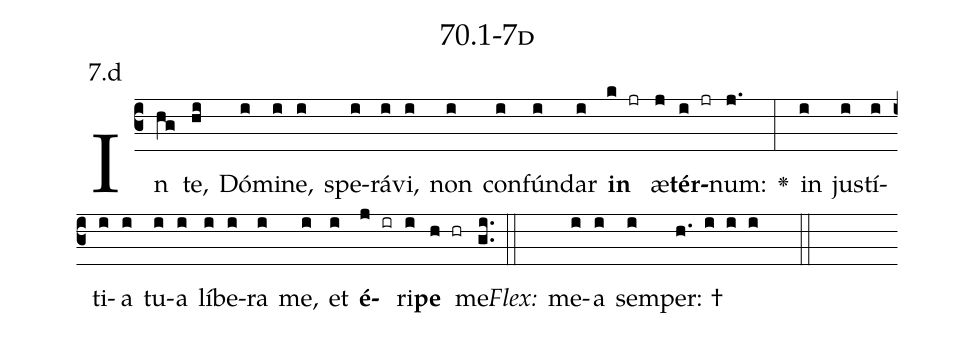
name: 70.1-7d;
annotation: 7.d;
%%
(c3)In(hg) te,(hi) Dó(i)mi(i)ne,(i) spe(i)rá(i)vi,(i) non(i) con(i)fún(i)dar(i) <b>in</b>(k jr) æ(j)<b>tér</b>(i jr)num:(j.) <v>\greheightstar</v>(:) in(i) jus(i)tí(i)ti(i)a(i) tu(i)a(i) lí(i)be(i)ra(i) me,(i) et(i) <b>é</b>(j ir)ri(i)<b>pe</b>(h hr) me.(gi..) (::)
<i>Flex:</i>()  me(i)a(i) sem(i)per: †(h. i i i  ::)

%E(i) u(i) o(j) u(i) a(h) e.(gi..) (::)
